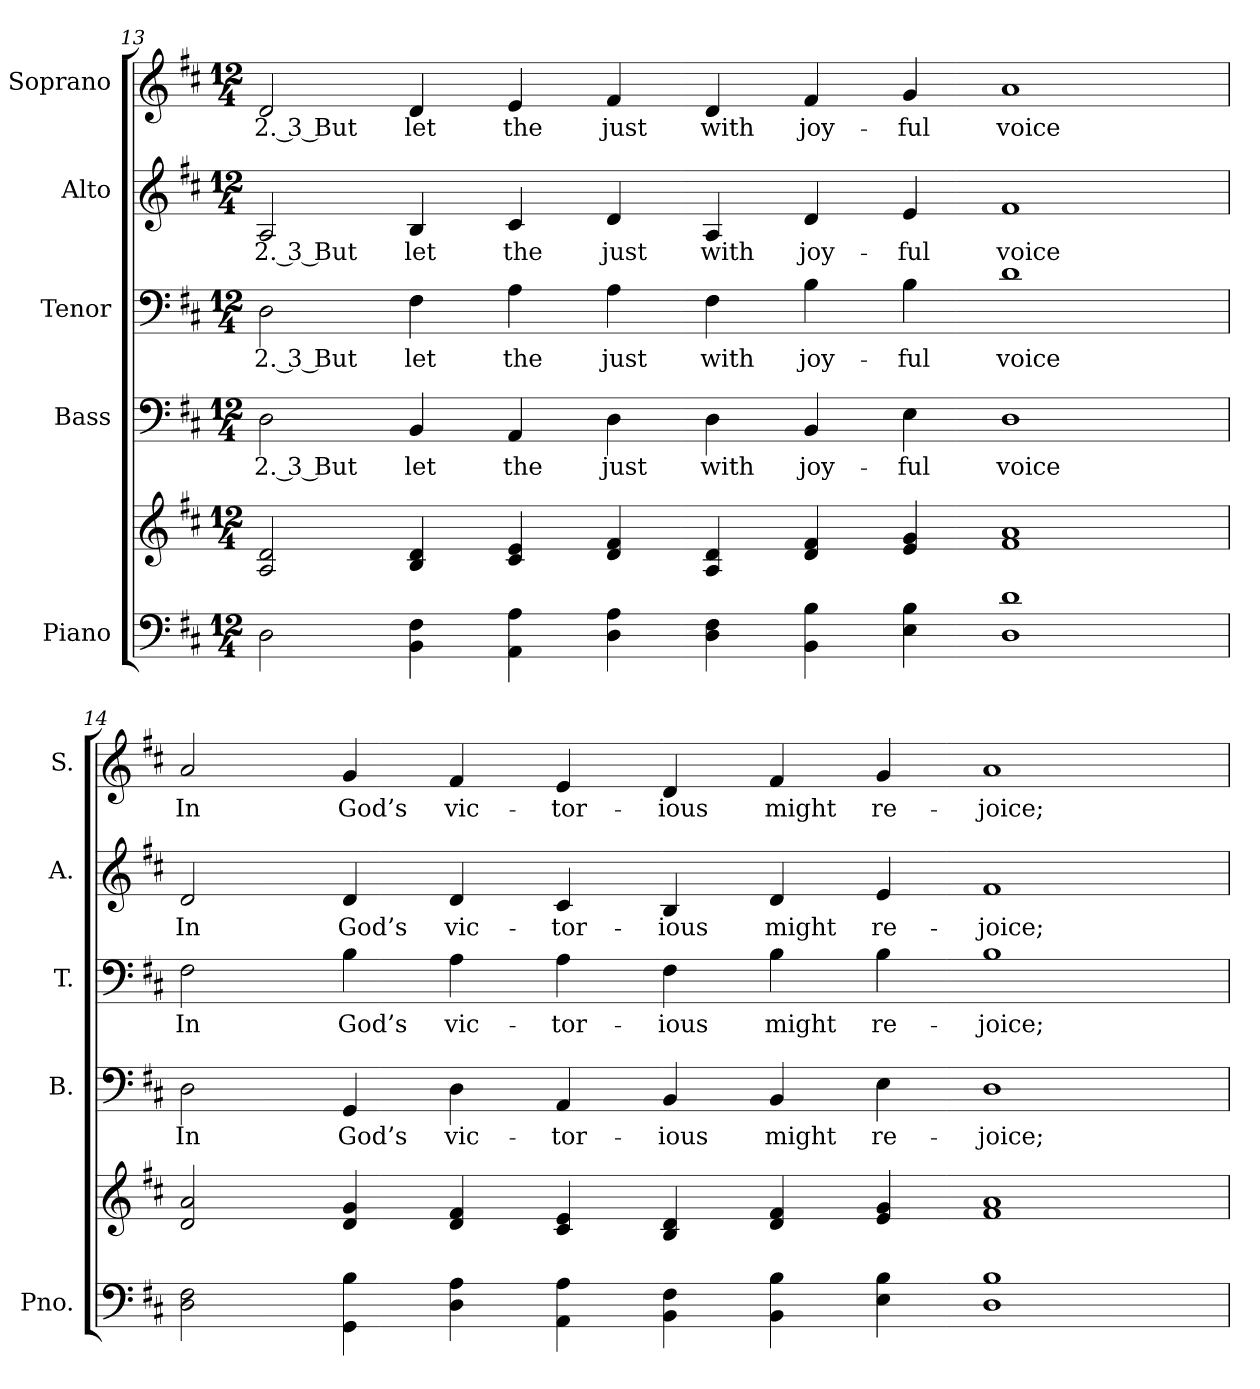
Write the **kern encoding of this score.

**kern	**kern	**kern	**text	**kern	**text	**kern	**text	**kern	**text
*part5	*part5	*part4	*part4	*part3	*part3	*part2	*part2	*part1	*part1
*staff6	*staff5	*staff4	*staff4	*staff3	*staff3	*staff2	*staff2	*staff1	*staff1
*I"Piano	*	*I"Bass	*	*I"Tenor	*	*I"Alto	*	*I"Soprano	*
*I'Pno.	*	*I'B.	*	*I'T.	*	*I'A.	*	*I'S.	*
!!LO:PB:g=z
*clefF4	*clefG2	*clefF4	*	*clefF4	*	*clefG2	*	*clefG2	*
*k[f#c#]	*k[f#c#]	*k[f#c#]	*	*k[f#c#]	*	*k[f#c#]	*	*k[f#c#]	*
*D:	*D:	*D:	*	*D:	*	*D:	*	*D:	*
*M12/4	*M12/4	*M12/4	*	*M12/4	*	*M12/4	*	*M12/4	*
=13	=13	=13	=13	=13	=13	=13	=13	=13	=13
!	!	!	!LO:LY:b:color=#000000	!	!	!	!	!	!
!	!	!	!	!	!LO:LY:b:color=#000000	!	!	!	!
!	!	!	!	!	!	!	!LO:LY:b:color=#000000	!	!
!	!	!	!	!	!	!	!	!	!LO:LY:b:color=#000000
2Di\	2Ai/ 2di	2Di\	2. 3 But	2Di\	2. 3 But	2Ai/	2. 3 But	2di/	2. 3 But
!	!	!	!LO:LY:b:color=#000000	!	!	!	!	!	!
!	!	!	!	!	!LO:LY:b:color=#000000	!	!	!	!
!	!	!	!	!	!	!	!LO:LY:b:color=#000000	!	!
!	!	!	!	!	!	!	!	!	!LO:LY:b:color=#000000
4BBi\ 4F#i	4Bi/ 4di	4BBi/	let	4F#i\	let	4Bi/	let	4di/	let
!	!	!	!LO:LY:b:color=#000000	!	!	!	!	!	!
!	!	!	!	!	!LO:LY:b:color=#000000	!	!	!	!
!	!	!	!	!	!	!	!LO:LY:b:color=#000000	!	!
!	!	!	!	!	!	!	!	!	!LO:LY:b:color=#000000
4AAi\ 4Ai	4c#i/ 4ei	4AAi/	the	4Ai\	the	4c#i/	the	4ei/	the
!	!	!	!LO:LY:b:color=#000000	!	!	!	!	!	!
!	!	!	!	!	!LO:LY:b:color=#000000	!	!	!	!
!	!	!	!	!	!	!	!LO:LY:b:color=#000000	!	!
!	!	!	!	!	!	!	!	!	!LO:LY:b:color=#000000
4Di\ 4Ai	4di/ 4f#i	4Di\	just	4Ai\	just	4di/	just	4f#i/	just
!	!	!	!LO:LY:b:color=#000000	!	!	!	!	!	!
!	!	!	!	!	!LO:LY:b:color=#000000	!	!	!	!
!	!	!	!	!	!	!	!LO:LY:b:color=#000000	!	!
!	!	!	!	!	!	!	!	!	!LO:LY:b:color=#000000
4Di\ 4F#i	4Ai/ 4di	4Di\	with	4F#i\	with	4Ai/	with	4di/	with
!	!	!	!LO:LY:b:color=#000000	!	!	!	!	!	!
!	!	!	!	!	!LO:LY:b:color=#000000	!	!	!	!
!	!	!	!	!	!	!	!LO:LY:b:color=#000000	!	!
!	!	!	!	!	!	!	!	!	!LO:LY:b:color=#000000
4BBi\ 4Bi	4di/ 4f#i	4BBi/	joy-	4Bi\	joy-	4di/	joy-	4f#i/	joy-
!	!	!	!LO:LY:b:color=#000000	!	!	!	!	!	!
!	!	!	!	!	!LO:LY:b:color=#000000	!	!	!	!
!	!	!	!	!	!	!	!LO:LY:b:color=#000000	!	!
!	!	!	!	!	!	!	!	!	!LO:LY:b:color=#000000
4Ei\ 4Bi	4ei/ 4gi	4Ei\	-ful	4Bi\	-ful	4ei/	-ful	4gi/	-ful
!	!	!	!LO:LY:b:color=#000000	!	!	!	!	!	!
!	!	!	!	!	!LO:LY:b:color=#000000	!	!	!	!
!	!	!	!	!	!	!	!LO:LY:b:color=#000000	!	!
!	!	!	!	!	!	!	!	!	!LO:LY:b:color=#000000
1Di 1di	1f#i 1ai	1Di	voice	1di	voice	1f#i	voice	1ai	voice
=14	=14	=14	=14	=14	=14	=14	=14	=14	=14
!	!	!	!LO:LY:b:color=#000000	!	!	!	!	!	!
!	!	!	!	!	!LO:LY:b:color=#000000	!	!	!	!
!	!	!	!	!	!	!	!LO:LY:b:color=#000000	!	!
!	!	!	!	!	!	!	!	!	!LO:LY:b:color=#000000
2Di\ 2F#i	2di/ 2ai	2Di\	In	2F#i\	In	2di/	In	2ai/	In
!	!	!	!LO:LY:b:color=#000000	!	!	!	!	!	!
!	!	!	!	!	!LO:LY:b:color=#000000	!	!	!	!
!	!	!	!	!	!	!	!LO:LY:b:color=#000000	!	!
!	!	!	!	!	!	!	!	!	!LO:LY:b:color=#000000
4GGi\ 4Bi	4di/ 4gi	4GGi/	God’s	4Bi\	God’s	4di/	God’s	4gi/	God’s
!	!	!	!LO:LY:b:color=#000000	!	!	!	!	!	!
!	!	!	!	!	!LO:LY:b:color=#000000	!	!	!	!
!	!	!	!	!	!	!	!LO:LY:b:color=#000000	!	!
!	!	!	!	!	!	!	!	!	!LO:LY:b:color=#000000
4Di\ 4Ai	4di/ 4f#i	4Di\	vic-	4Ai\	vic-	4di/	vic-	4f#i/	vic-
!	!	!	!LO:LY:b:color=#000000	!	!	!	!	!	!
!	!	!	!	!	!LO:LY:b:color=#000000	!	!	!	!
!	!	!	!	!	!	!	!LO:LY:b:color=#000000	!	!
!	!	!	!	!	!	!	!	!	!LO:LY:b:color=#000000
4AAi\ 4Ai	4c#i/ 4ei	4AAi/	-tor-	4Ai\	-tor-	4c#i/	-tor-	4ei/	-tor-
!	!	!	!LO:LY:b:color=#000000	!	!	!	!	!	!
!	!	!	!	!	!LO:LY:b:color=#000000	!	!	!	!
!	!	!	!	!	!	!	!LO:LY:b:color=#000000	!	!
!	!	!	!	!	!	!	!	!	!LO:LY:b:color=#000000
4BBi\ 4F#i	4Bi/ 4di	4BBi/	-ious	4F#i\	-ious	4Bi/	-ious	4di/	-ious
!	!	!	!LO:LY:b:color=#000000	!	!	!	!	!	!
!	!	!	!	!	!LO:LY:b:color=#000000	!	!	!	!
!	!	!	!	!	!	!	!LO:LY:b:color=#000000	!	!
!	!	!	!	!	!	!	!	!	!LO:LY:b:color=#000000
4BBi\ 4Bi	4di/ 4f#i	4BBi/	might	4Bi\	might	4di/	might	4f#i/	might
!	!	!	!LO:LY:b:color=#000000	!	!	!	!	!	!
!	!	!	!	!	!LO:LY:b:color=#000000	!	!	!	!
!	!	!	!	!	!	!	!LO:LY:b:color=#000000	!	!
!	!	!	!	!	!	!	!	!	!LO:LY:b:color=#000000
4Ei\ 4Bi	4ei/ 4gi	4Ei\	re-	4Bi\	re-	4ei/	re-	4gi/	re-
!	!	!	!LO:LY:b:color=#000000	!	!	!	!	!	!
!	!	!	!	!	!LO:LY:b:color=#000000	!	!	!	!
!	!	!	!	!	!	!	!LO:LY:b:color=#000000	!	!
!	!	!	!	!	!	!	!	!	!LO:LY:b:color=#000000
1Di 1Bi	1f#i 1ai	1Di	-joice;	1Bi	-joice;	1f#i	-joice;	1ai	-joice;
=	=	=	=	=	=	=	=	=	=
*-	*-	*-	*-	*-	*-	*-	*-	*-	*-
